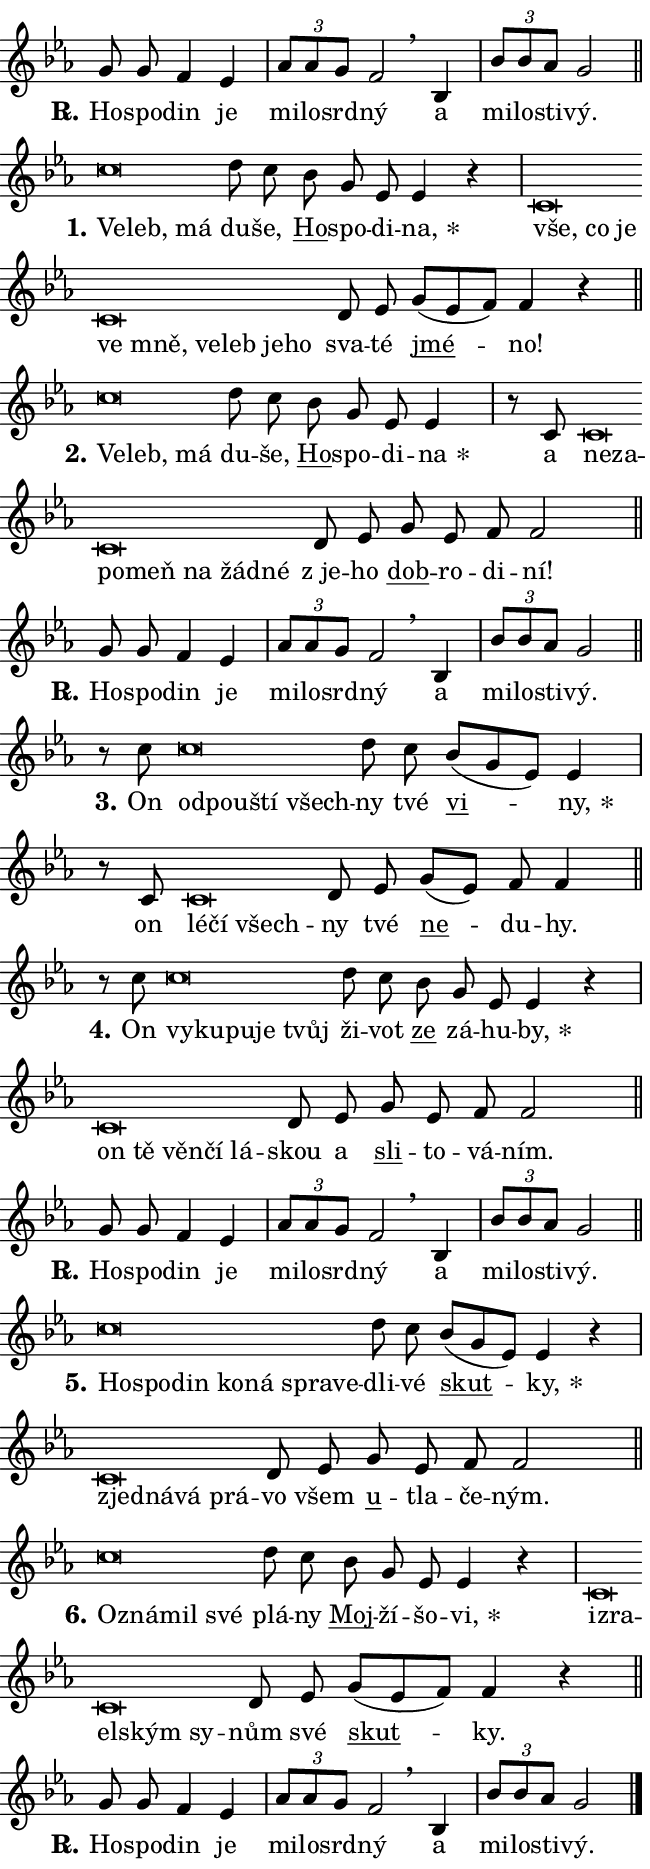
\version "2.24.0"
\header { tagline = "" }
\paper {
  indent = 0\cm
  top-margin = 0\cm
  right-margin = 0.13\cm % to fit lyric hyphens
  bottom-margin = 0\cm
  left-margin = 0\cm
  paper-width = 11\cm
  page-breaking = #ly:one-page-breaking
  system-system-spacing.basic-distance = #11
  score-system-spacing.basic-distance = #11
  ragged-last = ##f
}


%% Author: Thomas Morley
%% https://lists.gnu.org/archive/html/lilypond-user/2020-05/msg00002.html
#(define (line-position grob)
"Returns position of @var[grob} in current system:
   @code{'start}, if at first time-step
   @code{'end}, if at last time-step
   @code{'middle} otherwise
"
  (let* ((col (ly:item-get-column grob))
         (ln (ly:grob-object col 'left-neighbor))
         (rn (ly:grob-object col 'right-neighbor))
         (col-to-check-left (if (ly:grob? ln) ln col))
         (col-to-check-right (if (ly:grob? rn) rn col))
         (break-dir-left
           (and
             (ly:grob-property col-to-check-left 'non-musical #f)
             (ly:item-break-dir col-to-check-left)))
         (break-dir-right
           (and
             (ly:grob-property col-to-check-right 'non-musical #f)
             (ly:item-break-dir col-to-check-right))))
        (cond ((eqv? 1 break-dir-left) 'start)
              ((eqv? -1 break-dir-right) 'end)
              (else 'middle))))

#(define (tranparent-at-line-position vctor)
  (lambda (grob)
  "Relying on @code{line-position} select the relevant enry from @var{vctor}.
Used to determine transparency,"
    (case (line-position grob)
      ((end) (not (vector-ref vctor 0)))
      ((middle) (not (vector-ref vctor 1)))
      ((start) (not (vector-ref vctor 2))))))

noteHeadBreakVisibility =
#(define-music-function (break-visibility)(vector?)
"Makes @code{NoteHead}s transparent relying on @var{break-visibility}"
#{
  \override NoteHead.transparent =
    #(tranparent-at-line-position break-visibility)
#})

#(define delete-ledgers-for-transparent-note-heads
  (lambda (grob)
    "Reads whether a @code{NoteHead} is transparent.
If so this @code{NoteHead} is removed from @code{'note-heads} from
@var{grob}, which is supposed to be @code{LedgerLineSpanner}.
As a result ledgers are not printed for this @code{NoteHead}"
    (let* ((nhds-array (ly:grob-object grob 'note-heads))
           (nhds-list
             (if (ly:grob-array? nhds-array)
                 (ly:grob-array->list nhds-array)
                 '()))
           ;; Relies on the transparent-property being done before
           ;; Staff.LedgerLineSpanner.after-line-breaking is executed.
           ;; This is fragile ...
           (to-keep
             (remove
               (lambda (nhd)
                 (ly:grob-property nhd 'transparent #f))
               nhds-list)))
      ;; TODO find a better method to iterate over grob-arrays, similiar
      ;; to filter/remove etc for lists
      ;; For now rebuilt from scratch
      (set! (ly:grob-object grob 'note-heads)  '())
      (for-each
        (lambda (nhd)
          (ly:pointer-group-interface::add-grob grob 'note-heads nhd))
        to-keep))))

squashNotes = {
  \override NoteHead.X-extent = #'(-0.2 . 0.2)
  \override NoteHead.Y-extent = #'(-0.75 . 0)
  \override NoteHead.stencil =
    #(lambda (grob)
       (let ((pos (ly:grob-property grob 'staff-position)))
         (begin
           (if (< pos -7) (display "ERROR: Lower brevis then expected\n") (display ""))
           (if (<= pos -6) ly:text-interface::print ly:note-head::print))))
}
unSquashNotes = {
  \revert NoteHead.X-extent
  \revert NoteHead.Y-extent
  \revert NoteHead.stencil
}

hideNotes = \noteHeadBreakVisibility #begin-of-line-visible
unHideNotes = \noteHeadBreakVisibility #all-visible

% work-around for resetting accidentals
% https://lilypond.org/doc/v2.23/Documentation/notation/displaying-rhythms#unmetered-music
cadenzaMeasure = {
  \cadenzaOff
  \partial 1024 s1024
  \cadenzaOn
}

#(define-markup-command (accent layout props text) (markup?)
  "Underline accented syllable"
  (interpret-markup layout props
    #{\markup \override #'(offset . 4.3) \underline { #text }#}))

responsum = \markup \concat {
  "R" \hspace #-1.05 \path #0.1 #'((moveto 0 0.07) (lineto 0.9 0.8)) \hspace #0.05 "."
}

spaceSize = #0.6828661417322834 % exact space size for TeX Gyre Schola

\layout {
  \context {
    \Staff
    \remove "Time_signature_engraver"
    \override LedgerLineSpanner.after-line-breaking = #delete-ledgers-for-transparent-note-heads
  }
  \context {
    \Lyrics {
      \override LyricSpace.minimum-distance = \spaceSize
      \override LyricText.font-name = #"TeX Gyre Schola"
      \override LyricText.font-size = 1
      \override StanzaNumber.font-name = #"TeX Gyre Schola Bold"
      \override StanzaNumber.font-size = 1
    }
  }
  \context {
    \Score 
    \override NoteHead.text =
      #(lambda (grob) 
        (let ((pos (ly:grob-property grob 'staff-position)))
          #{\markup {
            \combine
              \halign #-0.55 \raise #(if (= pos -6) 0 0.5) \override #'(thickness . 2) \draw-line #'(3.2 . 0)
              \musicglyph "noteheads.sM1"
          }#}))
  }
}

% magnetic-lyrics.ily
%
%   written by
%     Jean Abou Samra <jean@abou-samra.fr>
%     Werner Lemberg <wl@gnu.org>
%
%   adapted by
%     Jiri Hon <jiri.hon@gmail.com>
%
% Version 2022-Apr-15

% https://www.mail-archive.com/lilypond-user@gnu.org/msg149350.html

#(define (Left_hyphen_pointer_engraver context)
   "Collect syllable-hyphen-syllable occurrences in lyrics and store
them in properties.  This engraver only looks to the left.  For
example, if the lyrics input is @code{foo -- bar}, it does the
following.

@itemize @bullet
@item
Set the @code{text} property of the @code{LyricHyphen} grob between
@q{foo} and @q{bar} to @code{foo}.

@item
Set the @code{left-hyphen} property of the @code{LyricText} grob with
text @q{foo} to the @code{LyricHyphen} grob between @q{foo} and
@q{bar}.
@end itemize

Use this auxiliary engraver in combination with the
@code{lyric-@/text::@/apply-@/magnetic-@/offset!} hook."
   (let ((hyphen #f)
         (text #f))
     (make-engraver
      (acknowledgers
       ((lyric-syllable-interface engraver grob source-engraver)
        (set! text grob)))
      (end-acknowledgers
       ((lyric-hyphen-interface engraver grob source-engraver)
        ;(when (not (grob::has-interface grob 'lyric-space-interface))
          (set! hyphen grob)));)
      ((stop-translation-timestep engraver)
       (when (and text hyphen)
         (ly:grob-set-object! text 'left-hyphen hyphen))
       (set! text #f)
       (set! hyphen #f)))))

#(define (lyric-text::apply-magnetic-offset! grob)
   "If the space between two syllables is less than the value in
property @code{LyricText@/.details@/.squash-threshold}, move the right
syllable to the left so that it gets concatenated with the left
syllable.

Use this function as a hook for
@code{LyricText@/.after-@/line-@/breaking} if the
@code{Left_@/hyphen_@/pointer_@/engraver} is active."
   (let ((hyphen (ly:grob-object grob 'left-hyphen #f)))
     (when hyphen
       (let ((left-text (ly:spanner-bound hyphen LEFT)))
         (when (grob::has-interface left-text 'lyric-syllable-interface)
           (let* ((common (ly:grob-common-refpoint grob left-text X))
                  (this-x-ext (ly:grob-extent grob common X))
                  (left-x-ext
                   (begin
                     ;; Trigger magnetism for left-text.
                     (ly:grob-property left-text 'after-line-breaking)
                     (ly:grob-extent left-text common X)))
                  ;; `delta` is the gap width between two syllables.
                  (delta (- (interval-start this-x-ext)
                            (interval-end left-x-ext)))
                  (details (ly:grob-property grob 'details))
                  (threshold (assoc-get 'squash-threshold details 0.2)))
             (when (< delta threshold)
               (let* (;; We have to manipulate the input text so that
                      ;; ligatures crossing syllable boundaries are not
                      ;; disabled.  For languages based on the Latin
                      ;; script this is essentially a beautification.
                      ;; However, for non-Western scripts it can be a
                      ;; necessity.
                      (lt (ly:grob-property left-text 'text))
                      (rt (ly:grob-property grob 'text))
                      (is-space (grob::has-interface hyphen 'lyric-space-interface))
                      (space (if is-space " " ""))
                      (extra-delta (if is-space spaceSize 0))
                      ;; Append new syllable.
                      (ltrt-space (if (and (string? lt) (string? rt))
                                (string-append lt space rt)
                                (make-concat-markup (list lt space rt))))
                      ;; Right-align `ltrt` to the right side.
                      (ltrt-space-markup (grob-interpret-markup
                               grob
                               (make-translate-markup
                                (cons (interval-length this-x-ext) 0)
                                (make-right-align-markup ltrt-space)))))
                 (begin
                   ;; Don't print `left-text`.
                   (ly:grob-set-property! left-text 'stencil #f)
                   ;; Set text and stencil (which holds all collected
                   ;; syllables so far) and shift it to the left.
                   (ly:grob-set-property! grob 'text ltrt-space)
                   (ly:grob-set-property! grob 'stencil ltrt-space-markup)
                   (ly:grob-translate-axis! grob (- (- delta extra-delta)) X))))))))))


#(define (lyric-hyphen::displace-bounds-first grob)
   ;; Make very sure this callback isn't triggered too early.
   (let ((left (ly:spanner-bound grob LEFT))
         (right (ly:spanner-bound grob RIGHT)))
     (ly:grob-property left 'after-line-breaking)
     (ly:grob-property right 'after-line-breaking)
     (ly:lyric-hyphen::print grob)))

squashThreshold = #0.4

\layout {
  \context {
    \Lyrics
    \consists #Left_hyphen_pointer_engraver
    \override LyricText.after-line-breaking =
      #lyric-text::apply-magnetic-offset!
    \override LyricHyphen.stencil = #lyric-hyphen::displace-bounds-first
    \override LyricText.details.squash-threshold = \squashThreshold
    \override LyricHyphen.minimum-distance = 0
    \override LyricHyphen.minimum-length = \squashThreshold
  }
}

squashText = \override LyricText.details.squash-threshold = 9999
unSquashText = \override LyricText.details.squash-threshold = \squashThreshold

leftText = \override LyricText.self-alignment-X = #LEFT
unLeftText = \revert LyricText.self-alignment-X

starOffset = #(lambda (grob) 
                (let ((x_offset (ly:self-alignment-interface::aligned-on-x-parent grob)))
                  (if (= x_offset 0) 0 (+ x_offset 1.2))))

star = #(define-music-function (syllable)(string?)
"Append star separator at the end of a syllable"
#{
  \once \override LyricText.X-offset = #starOffset
  \lyricmode { \markup {
    #syllable
    \override #'((font-name . "TeX Gyre Schola Bold")) \hspace #0.2 \lower #0.65 \larger "*"
  } }
#})

starAccent = #(define-music-function (syllable)(string?)
"Append star separator at the end of a syllable and make accent"
#{
  \once \override LyricText.X-offset = #starOffset
  \lyricmode { \markup {
    \accent #syllable
    \override #'((font-name . "TeX Gyre Schola Bold")) \hspace #0.2 \lower #0.65 \larger "*"
  } }
#})

breath = #(define-music-function (syllable)(string?)
"Append breathing indicator at the end of a syllable"
#{
  \lyricmode { \markup { #syllable "+" } }
#})

optionalBreath = #(define-music-function (syllable)(string?)
"Append optional breathing indicator at the end of a syllable"
#{
  \lyricmode { \markup { #syllable "(+)" } }
#})


\score {
    <<
        \new Voice = "melody" { \cadenzaOn \key es \major \relative { g'8 g f4 es \cadenzaMeasure \bar "|" \tuplet 3/2 { as8[ as g] } f2 \breathe \bar "" bes,4 \cadenzaMeasure \bar "|" \tuplet 3/2 {bes'8[ bes as] } g2 \cadenzaMeasure \bar "||" \break } }
        \new Lyrics \lyricsto "melody" { \lyricmode { \set stanza = \responsum
Ho -- spo -- din je mi -- lo -- srd -- ný a mi -- lo -- sti -- vý. } }
    >>
    \layout {}
}

\score {
    <<
        \new Voice = "melody" { \cadenzaOn \key es \major \relative { \squashNotes c''\breve*1/16 \hideNotes \breve*1/16 \breve*1/16 \bar "" \unHideNotes \unSquashNotes d8 c \bar "" bes g es es4 r \cadenzaMeasure \bar "|" \squashNotes c\breve*1/16 \hideNotes \breve*1/16 \bar "" \breve*1/16 \bar "" \breve*1/16 \bar "" \breve*1/16 \bar "" \breve*1/16 \bar "" \breve*1/16 \bar "" \breve*1/16 \breve*1/16 \bar "" \unHideNotes \unSquashNotes d8 es \bar "" g[( es f)] f4 r \cadenzaMeasure \bar "||" \break } }
        \new Lyrics \lyricsto "melody" { \lyricmode { \set stanza = "1."
\leftText Ve -- \squashText leb, má \unLeftText \unSquashText du -- še, \markup \accent Ho -- spo -- di -- \star na, \leftText vše, \squashText co je ve mně, ve -- leb je -- ho \unLeftText \unSquashText sva -- té \markup \accent jmé -- no! } }
    >>
    \layout {}
}

\score {
    <<
        \new Voice = "melody" { \cadenzaOn \key es \major \relative { \squashNotes c''\breve*1/16 \hideNotes \breve*1/16 \breve*1/16 \bar "" \unHideNotes \unSquashNotes d8 c \bar "" bes g es es4 \cadenzaMeasure \bar "|" r8 c8 \squashNotes c\breve*1/16 \hideNotes \breve*1/16 \bar "" \breve*1/16 \bar "" \breve*1/16 \bar "" \breve*1/16 \bar "" \breve*1/16 \breve*1/16 \bar "" \unHideNotes \unSquashNotes d8 es \bar "" g es f f2 \cadenzaMeasure \bar "||" \break } }
        \new Lyrics \lyricsto "melody" { \lyricmode { \set stanza = "2."
\leftText Ve -- \squashText leb, má \unLeftText \unSquashText du -- še, \markup \accent Ho -- spo -- di -- \star na a \leftText ne -- \squashText za -- po -- meň na žád -- né \unLeftText \unSquashText "z je" -- ho \markup \accent dob -- ro -- di -- ní! } }
    >>
    \layout {}
}

\score {
    <<
        \new Voice = "melody" { \cadenzaOn \key es \major \relative { g'8 g f4 es \cadenzaMeasure \bar "|" \tuplet 3/2 { as8[ as g] } f2 \breathe \bar "" bes,4 \cadenzaMeasure \bar "|" \tuplet 3/2 {bes'8[ bes as] } g2 \cadenzaMeasure \bar "||" \break } }
        \new Lyrics \lyricsto "melody" { \lyricmode { \set stanza = \responsum
Ho -- spo -- din je mi -- lo -- srd -- ný a mi -- lo -- sti -- vý. } }
    >>
    \layout {}
}

\score {
    <<
        \new Voice = "melody" { \cadenzaOn \key es \major \relative { r8 c''8 \squashNotes c\breve*1/16 \hideNotes \breve*1/16 \bar "" \breve*1/16 \breve*1/16 \bar "" \unHideNotes \unSquashNotes d8 c \bar "" bes[( g es)] es4 \cadenzaMeasure \bar "|" r8 c8 \squashNotes c\breve*1/16 \hideNotes \breve*1/16 \breve*1/16 \bar "" \unHideNotes \unSquashNotes d8 es \bar "" g[( es)] f f4 \cadenzaMeasure \bar "||" \break } }
        \new Lyrics \lyricsto "melody" { \lyricmode { \set stanza = "3."
On \leftText od -- \squashText pou -- ští všech -- \unLeftText \unSquashText ny tvé \markup \accent vi -- \star ny, on \leftText lé -- \squashText čí všech -- \unLeftText \unSquashText ny tvé \markup \accent ne -- du -- hy. } }
    >>
    \layout {}
}

\score {
    <<
        \new Voice = "melody" { \cadenzaOn \key es \major \relative { r8 c''8 \squashNotes c\breve*1/16 \hideNotes \breve*1/16 \bar "" \breve*1/16 \bar "" \breve*1/16 \breve*1/16 \bar "" \unHideNotes \unSquashNotes d8 c \bar "" bes g es es4 r \cadenzaMeasure \bar "|" \squashNotes c\breve*1/16 \hideNotes \breve*1/16 \bar "" \breve*1/16 \bar "" \breve*1/16 \breve*1/16 \bar "" \unHideNotes \unSquashNotes d8 es \bar "" g es f f2 \cadenzaMeasure \bar "||" \break } }
        \new Lyrics \lyricsto "melody" { \lyricmode { \set stanza = "4."
On \leftText vy -- \squashText ku -- pu -- je tvůj \unLeftText \unSquashText ži -- vot \markup \accent ze zá -- hu -- \star by, \leftText on \squashText tě věn -- čí lá -- \unLeftText \unSquashText skou a \markup \accent sli -- to -- vá -- ním. } }
    >>
    \layout {}
}

\score {
    <<
        \new Voice = "melody" { \cadenzaOn \key es \major \relative { g'8 g f4 es \cadenzaMeasure \bar "|" \tuplet 3/2 { as8[ as g] } f2 \breathe \bar "" bes,4 \cadenzaMeasure \bar "|" \tuplet 3/2 {bes'8[ bes as] } g2 \cadenzaMeasure \bar "||" \break } }
        \new Lyrics \lyricsto "melody" { \lyricmode { \set stanza = \responsum
Ho -- spo -- din je mi -- lo -- srd -- ný a mi -- lo -- sti -- vý. } }
    >>
    \layout {}
}

\score {
    <<
        \new Voice = "melody" { \cadenzaOn \key es \major \relative { \squashNotes c''\breve*1/16 \hideNotes \breve*1/16 \bar "" \breve*1/16 \bar "" \breve*1/16 \bar "" \breve*1/16 \bar "" \breve*1/16 \breve*1/16 \bar "" \unHideNotes \unSquashNotes d8 c \bar "" bes[( g es)] es4 r \cadenzaMeasure \bar "|" \squashNotes c\breve*1/16 \hideNotes \breve*1/16 \bar "" \breve*1/16 \breve*1/16 \bar "" \unHideNotes \unSquashNotes d8 es \bar "" g es f f2 \cadenzaMeasure \bar "||" \break } }
        \new Lyrics \lyricsto "melody" { \lyricmode { \set stanza = "5."
\leftText Ho -- \squashText spo -- din ko -- ná spra -- ve -- \unLeftText \unSquashText dli -- vé \markup \accent skut -- \star ky, \leftText zjed -- \squashText ná -- vá prá -- \unLeftText \unSquashText vo všem \markup \accent u -- tla -- če -- ným. } }
    >>
    \layout {}
}

\score {
    <<
        \new Voice = "melody" { \cadenzaOn \key es \major \relative { \squashNotes c''\breve*1/16 \hideNotes \breve*1/16 \bar "" \breve*1/16 \breve*1/16 \bar "" \unHideNotes \unSquashNotes d8 c \bar "" bes g es es4 r \cadenzaMeasure \bar "|" \squashNotes c\breve*1/16 \hideNotes \breve*1/16 \bar "" \breve*1/16 \bar "" \breve*1/16 \breve*1/16 \bar "" \unHideNotes \unSquashNotes d8 es \bar "" g[( es f)] f4 r \cadenzaMeasure \bar "||" \break } }
        \new Lyrics \lyricsto "melody" { \lyricmode { \set stanza = "6."
\leftText Oz -- \squashText ná -- mil své \unLeftText \unSquashText plá -- ny \markup \accent Moj -- ží -- šo -- \star vi, \leftText iz -- \squashText ra -- el -- ským sy -- \unLeftText \unSquashText nům své \markup \accent skut -- ky. } }
    >>
    \layout {}
}

\score {
    <<
        \new Voice = "melody" { \cadenzaOn \key es \major \relative { g'8 g f4 es \cadenzaMeasure \bar "|" \tuplet 3/2 { as8[ as g] } f2 \breathe \bar "" bes,4 \cadenzaMeasure \bar "|" \tuplet 3/2 {bes'8[ bes as] } g2 \cadenzaMeasure \bar "||" \break } \bar "|." }
        \new Lyrics \lyricsto "melody" { \lyricmode { \set stanza = \responsum
Ho -- spo -- din je mi -- lo -- srd -- ný a mi -- lo -- sti -- vý. } }
    >>
    \layout {}
}
